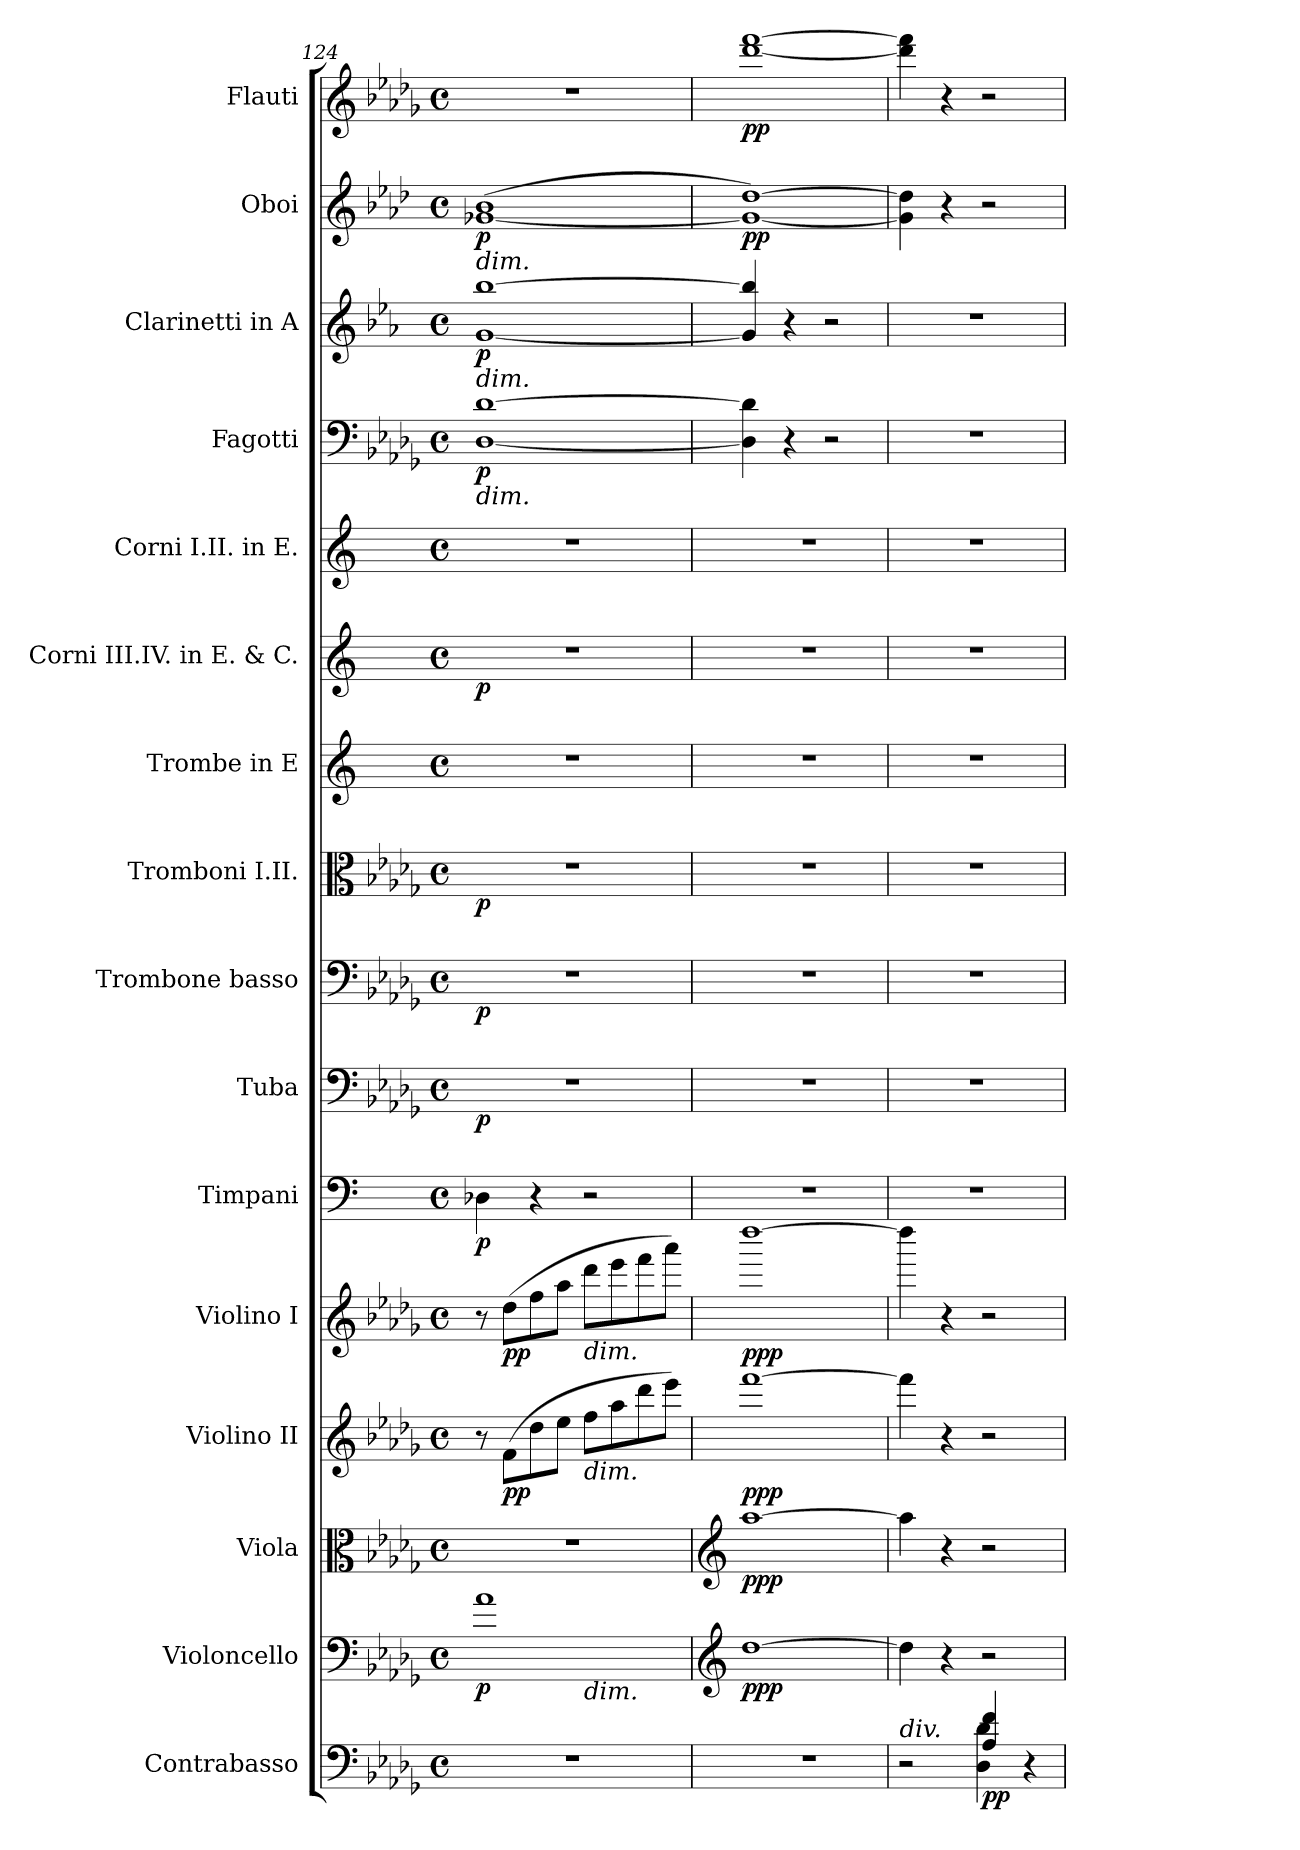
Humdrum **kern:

**kern	**dynam	**kern	**dynam	**kern	**dynam	**kern	**dynam	**kern	**dynam	**kern	**dynam	**kern	**dynam	**kern	**dynam	**kern	**dynam	**kern	**kern	**dynam	**kern	**kern	**dynam	**kern	**dynam	**kern	**dynam	**kern	**dynam
*part16	*part16	*part15	*part15	*part14	*part14	*part13	*part13	*part12	*part12	*part11	*part11	*part10	*part10	*part9	*part9	*part8	*part8	*part7	*part6	*part6	*part5	*part4	*part4	*part3	*part3	*part2	*part2	*part1	*part1
*staff16	*staff16	*staff15	*staff15	*staff14	*staff14	*staff13	*staff13	*staff12	*staff12	*staff11	*staff11	*staff10	*staff10	*staff9	*staff9	*staff8	*staff8	*staff7	*staff6	*staff6	*staff5	*staff4	*staff4	*staff3	*staff3	*staff2	*staff2	*staff1	*staff1
*I"Contrabasso	*	*I"Violoncello	*	*I"Viola	*	*I"Violino II	*	*I"Violino I	*	*I"Timpani	*	*I"Tuba	*	*I"Trombone basso	*	*I"Tromboni I.II.	*	*I"Trombe in E	*I"Corni III.IV. in E. &amp; C.	*	*I"Corni I.II. in E.	*I"Fagotti	*	*I"Clarinetti in A	*	*I"Oboi	*	*I"Flauti	*
*I'Cb.	*	*I'Vc.	*	*I'Vla.	*	*I'Vln. II	*	*I'Vln. I	*	*I'Timp.	*	*I'Tba.	*	*I'Trne B.	*	*I'Trbi.	*	*I'Trbe	*I'Cor. III.IV.	*	*I'Cor. I.II	*I'Fg.	*	*I'Cl.	*	*I'Ob.	*	*I'Fl.	*
*clefF4	*	*clefF4	*	*clefC3	*	*clefG2	*	*clefG2	*	*clefF4	*	*clefF4	*	*clefF4	*	*clefC3	*	*clefG2	*clefG2	*	*clefG2	*clefF4	*	*clefG2	*	*clefG2	*	*clefG2	*
*ITrd7c12	*	*	*	*	*	*	*	*	*	*	*	*	*	*	*	*	*	*ITrd-2c-4	*ITrd7c12	*	*ITrd5c8	*	*	*ITrd2c3	*	*	*	*	*
*k[b-e-a-d-g-]	*	*k[b-e-a-d-g-]	*	*k[b-e-a-d-g-]	*	*k[b-e-a-d-g-]	*	*k[b-e-a-d-g-]	*	*k[]	*	*k[b-e-a-d-g-]	*	*k[b-e-a-d-g-]	*	*k[b-e-a-d-g-]	*	*k[f#c#g#d#]	*k[]	*	*k[f#c#g#d#]	*k[b-e-a-d-g-]	*	*k[]	*	*k[b-e-a-d-]	*	*k[b-e-a-d-g-]	*
*M4/4	*	*M4/4	*	*M4/4	*	*M4/4	*	*M4/4	*	*M4/4	*	*M4/4	*	*M4/4	*	*M4/4	*	*M4/4	*M4/4	*	*M4/4	*M4/4	*	*M4/4	*	*M4/4	*	*M4/4	*
*met(c)	*	*met(c)	*	*met(c)	*	*met(c)	*	*met(c)	*	*met(c)	*	*met(c)	*	*met(c)	*	*met(c)	*	*met(c)	*met(c)	*	*met(c)	*met(c)	*	*met(c)	*	*met(c)	*	*met(c)	*
=124	=124	=124	=124	=124	=124	=124	=124	=124	=124	=124	=124	=124	=124	=124	=124	=124	=124	=124	=124	=124	=124	=124	=124	=124	=124	=124	=124	=124	=124
*	*	*^	*	*	*	*	*	*	*	*	*	*	*	*	*	*	*	*	*	*	*	*	*	*	*	*	*	*	*
!	!	!	!	!	!	!	!	!	!	!	!	!	!	!	!	!	!	!	!	!	!	!	!	!	!	!	!LO:TX:b:i:t=dim.	!	!	!
!	!	!	!	!	!	!	!	!	!	!	!	!	!	!	!	!	!	!	!	!	!	!	!	!	!LO:TX:b:i:t=dim.	!	!	!	!	!
!	!	!	!	!	!	!	!	!	!	!	!	!	!	!	!	!	!	!	!	!	!	!	!LO:TX:b:i:t=dim.	!	!	!	!	!	!	!
!	!	!	!	!LO:DY:b	!	!	!	!	!	!	!	!LO:DY:b	!	!LO:DY:b	!	!LO:DY:b	!	!LO:DY:b	!	!	!LO:DY:b	!	!	!LO:DY:b	!	!LO:DY:b	!	!LO:DY:b	!	!
1r	.	1a-	2ryy	p	1r	.	8r	.	8r	.	4D-X\	p	1r	p	1r	p	1r	p	1r	1r	p	1r	[1D- [1d-	p	[1e [1gg	p	(>[1g-X 1b-	p	1r	.
!	!	!	!	!	!	!	!	!LO:DY:b	!	!LO:DY:b	!	!	!	!	!	!	!	!	!	!	!	!	!	!	!	!	!	!	!	!
.	.	.	.	.	.	.	(>8f\L	pp	(>8dd-\L	pp	.	.	.	.	.	.	.	.	.	.	.	.	.	.	.	.	.	.	.	.
.	.	.	.	.	.	.	8dd-\	.	8ff\	.	4r	.	.	.	.	.	.	.	.	.	.	.	.	.	.	.	.	.	.	.
.	.	.	.	.	.	.	8ee-\J	.	8aa-\J	.	.	.	.	.	.	.	.	.	.	.	.	.	.	.	.	.	.	.	.	.
!	!	!	!	!	!	!	!	!	!LO:TX:b:i:t=dim.	!	!	!	!	!	!	!	!	!	!	!	!	!	!	!	!	!	!	!	!	!
!	!	!	!	!	!	!	!LO:TX:b:i:t=dim.	!	!	!	!	!	!	!	!	!	!	!	!	!	!	!	!	!	!	!	!	!	!	!
!	!	!	!LO:TX:b:i:t=dim.	!	!	!	!	!	!	!	!	!	!	!	!	!	!	!	!	!	!	!	!	!	!	!	!	!	!	!
.	.	.	2ryy	.	.	.	8ff\L	.	8ddd-\L	.	2r	.	.	.	.	.	.	.	.	.	.	.	.	.	.	.	.	.	.	.
.	.	.	.	.	.	.	8aa-\	.	8eee-\	.	.	.	.	.	.	.	.	.	.	.	.	.	.	.	.	.	.	.	.	.
.	.	.	.	.	.	.	8ddd-\	.	8fff\	.	.	.	.	.	.	.	.	.	.	.	.	.	.	.	.	.	.	.	.	.
.	.	.	.	.	.	.	8eee-\J)	.	8aaa-\J)	.	.	.	.	.	.	.	.	.	.	.	.	.	.	.	.	.	.	.	.	.
*	*	*v	*v	*	*	*	*	*	*	*	*	*	*	*	*	*	*	*	*	*	*	*	*	*	*	*	*	*	*	*
=125	=125	=125	=125	=125	=125	=125	=125	=125	=125	=125	=125	=125	=125	=125	=125	=125	=125	=125	=125	=125	=125	=125	=125	=125	=125	=125	=125	=125	=125
*	*	*clefG2	*	*clefG2	*	*	*	*	*	*	*	*	*	*	*	*	*	*	*	*	*	*	*	*	*	*	*	*	*
!	!	!	!LO:DY:b	!	!LO:DY:b	!	!LO:DY:b	!	!LO:DY:b	!	!	!	!	!	!	!	!	!	!	!	!	!	!	!	!	!	!LO:DY:b	!	!LO:DY:b
1r	.	[1dd-	ppp	[1aa-	ppp	[1fff	ppp	[1dddd-	ppp	1r	.	1r	.	1r	.	1r	.	1r	1r	.	1r	4D-\] 4d-\]	.	4e/] 4gg/]	.	1g-_ [1dd-)	pp	[1ddd- [1fff	pp
.	.	.	.	.	.	.	.	.	.	.	.	.	.	.	.	.	.	.	.	.	.	4r	.	4r	.	.	.	.	.
.	.	.	.	.	.	.	.	.	.	.	.	.	.	.	.	.	.	.	.	.	.	2r	.	2r	.	.	.	.	.
=126	=126	=126	=126	=126	=126	=126	=126	=126	=126	=126	=126	=126	=126	=126	=126	=126	=126	=126	=126	=126	=126	=126	=126	=126	=126	=126	=126	=126	=126
*^	*	*	*	*	*	*	*	*	*	*	*	*	*	*	*	*	*	*	*	*	*	*	*	*	*	*	*	*	*
!LO:TX:a:i:t=div.	!	!	!	!	!	!	!	!	!	!	!	!	!	!	!	!	!	!	!	!	!	!	!	!	!	!	!	!	!	!
2r	2ryy	.	4dd-\]	.	4aa-\]	.	4fff\]	.	4dddd-\]	.	1r	.	1r	.	1r	.	1r	.	1r	1r	.	1r	1r	.	1r	.	4g-\] 4dd-\]	.	4ddd-\] 4fff\]	.
.	.	.	4r	.	4r	.	4r	.	4r	.	.	.	.	.	.	.	.	.	.	.	.	.	.	.	.	.	4r	.	4r	.
!	!	!LO:DY:b	!	!	!	!	!	!	!	!	!	!	!	!	!	!	!	!	!	!	!	!	!	!	!	!	!	!	!	!
4AA-/ 4F/	4DD-\ 4D-\	pp	2r	.	2r	.	2r	.	2r	.	.	.	.	.	.	.	.	.	.	.	.	.	.	.	.	.	2r	.	2r	.
4r	4ryy	.	.	.	.	.	.	.	.	.	.	.	.	.	.	.	.	.	.	.	.	.	.	.	.	.	.	.	.	.
*v	*v	*	*	*	*	*	*	*	*	*	*	*	*	*	*	*	*	*	*	*	*	*	*	*	*	*	*	*	*	*
=	=	=	=	=	=	=	=	=	=	=	=	=	=	=	=	=	=	=	=	=	=	=	=	=	=	=	=	=	=
*-	*-	*-	*-	*-	*-	*-	*-	*-	*-	*-	*-	*-	*-	*-	*-	*-	*-	*-	*-	*-	*-	*-	*-	*-	*-	*-	*-	*-	*-
